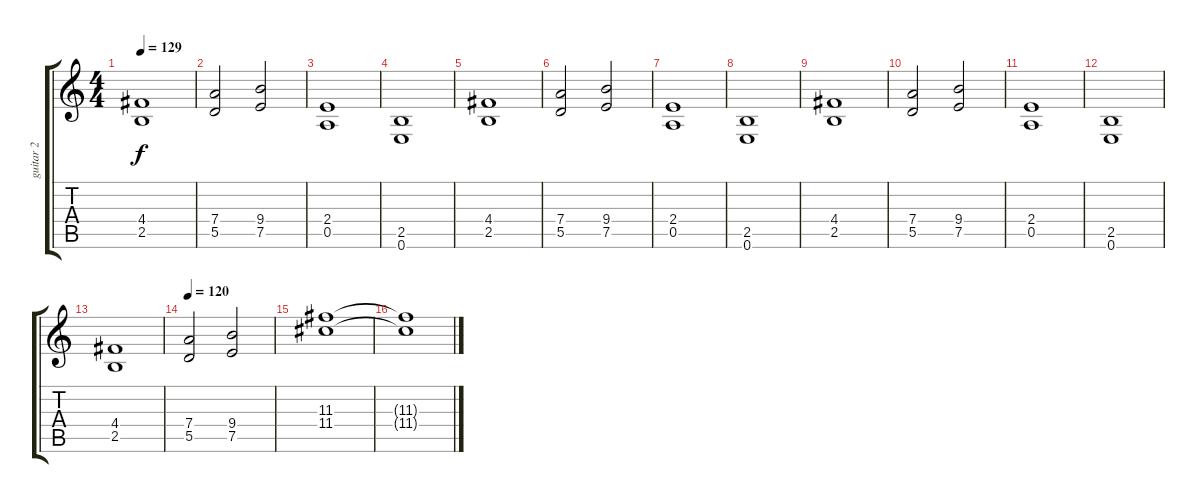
\track ("guitar 2" "guitar 2") {instrument distortionguitar}
\staff {score tabs}
\tuning (E4 B3 G3 D3 A2 E2) {hide}
\ts (4 4)
\tempo 129
\clef g2
\ks c
(4.4 2.5).1{dy f} |
(7.4 5.5).2 (9.4 7.5).2 |
(2.4 0.5).1 |
(2.5 0.6).1 |
(4.4 2.5).1 |
(7.4 5.5).2 (9.4 7.5).2 |
(2.4 0.5).1 |
(2.5 0.6).1 |
(4.4 2.5).1 |
(7.4 5.5).2 (9.4 7.5).2 |
(2.4 0.5).1 |
(2.5 0.6).1 |
(4.4 2.5).1 |
\tempo 120
(7.4 5.5).2 (9.4 7.5).2 |
(11.3 11.4).1 |
(11.3{t} 11.4{t}).1
